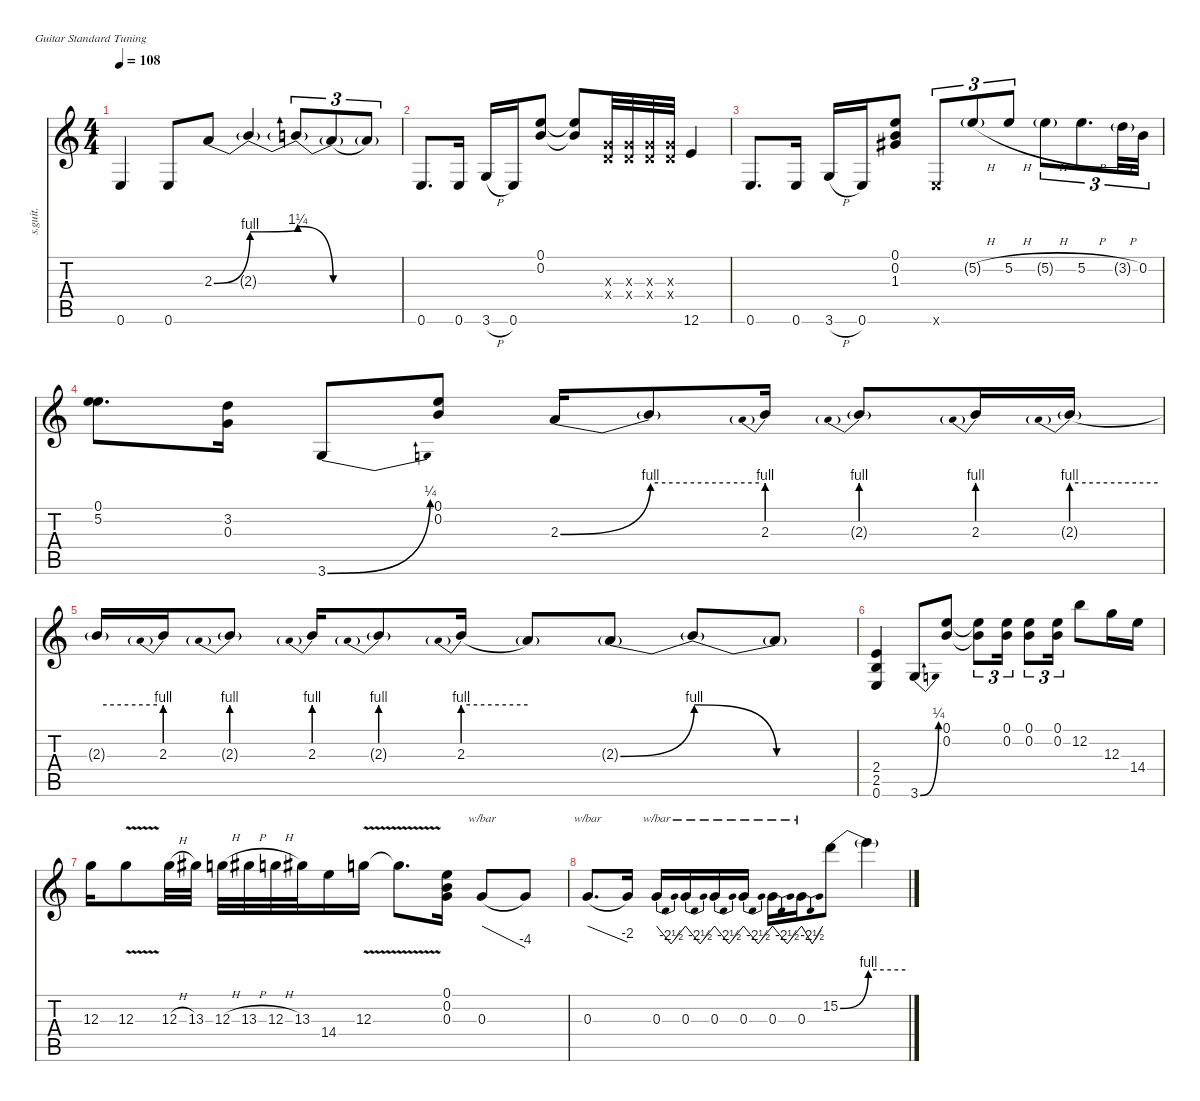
\defaultSystemsLayout 4
\hideDynamics
\bracketExtendMode nobrackets
\otherSystemsTrackNameOrientation horizontal
\track ("Overdub" "s.guit.") {instrument acousticguitarsteel}
\staff {score tabs}
\tuning (E4 B3 G3 D3 A2 E2)
\ts (4 4)
\tempo 108
\clef g2
\ks c
0.6.4{dy f beam Up} 0.6.8{beam Up} 2.3{be (bend 0 0 60 4)}.8{beam Up} 2.3{be (bend 0 4 60 5) t}.4{beam Up} 2.3{be (release 0 5 60 0) t}.8{tu (3 2) beam Up} 2.3{be (hold 0 0 60 0) t}.8{tu (3 2) beam Up} 2.3{be (hold 0 0 60 0) t}.8{tu (3 2) beam Up} |
0.6.8{d beam Up} 0.6.16{beam Up} 3.6{h}.16{beam Up} 0.6.16{beam Up} (0.1 0.2).8{beam Up} (0.1{t} 0.2{t}).8{beam Up} (0.3{x} 0.4{x}).32{beam Up} (0.3{x} 0.4{x}).32{beam Up} (0.3{x} 0.4{x}).32{beam Up} (0.3{x} 0.4{x}).32{beam Up} 12.6.4{beam Up} |
0.6.8{d instrument choiraahs beam Up} 0.6.16{beam Up} 3.6{h}.16{beam Up} 0.6.16{beam Up} (0.1 0.2 1.3{acc #}).8{beam Up} 0.6{x}.8{tu (3 2) beam Up} 5.2{h g}.8{tu (3 2) dy mf beam Up} 5.2{h}.8{tu (3 2) dy ff beam Up} 5.2{h g}.8{tu (3 2) dy mf beam Down} 5.2{h}.8{d tu (3 2) dy ff beam Down} 3.2{h g}.32{tu (3 2) dy mf beam Down} 0.2.32{tu (3 2) dy f beam Down} |
(0.1 5.2).8{d instrument fretlessbass instrument choiraahs beam Down} (3.2 0.3).16{beam Down} 3.6{be (bend 0 0 30 1)}.8{beam Up} (0.1 0.2).8{beam Up} 2.3{be (bend 0 0 60 4)}.16{beam Up} 2.3{be (hold 0 4 60 4) t}.8{beam Up} 2.3{be (prebend 0 4 60 4)}.16{dy ff beam Up} 2.3{be (prebend 0 4 60 4) g}.8{dy mf beam Up} 2.3{be (prebend 0 4 60 4)}.16{dy ff beam Up} 2.3{be (prebend 0 4 60 4) g}.16{dy mf beam Up} |
2.3{be (hold 0 4 60 4) t}.16{dy f beam Up} 2.3{be (prebend 0 4 60 4)}.16{dy ff beam Up} 2.3{be (prebend 0 4 60 4) g}.8{dy mf beam Up} 2.3{be (prebend 0 4 60 4)}.16{dy ff beam Up} 2.3{be (prebend 0 4 60 4) g}.8{dy mf beam Up} 2.3{be (prebend 0 4 60 4)}.16{dy ff beam Up} 2.3{be (hold 0 0 60 0) t}.8{dy f beam Up} 2.3{be (bend 0 0 60 4) g}.8{dy mf beam Up} 2.3{be (release 0 4 60 0) t}.8{dy f beam Up} 2.3{be (hold 0 0 60 0) t}.8{beam Up} |
(2.4 2.5 0.6).4{dy ff instrument fretlessbass beam Up} 3.6{be (bend 0 0 30 1)}.8{dy f beam Up} (0.1 0.2).8{dy ff beam Up} (0.1{t} 0.2{t}).8{tu (3 2) dy f beam Down} (0.1 0.2).16{tu (3 2) beam Down} (0.1 0.2).8{tu (3 2) beam Down} (0.1 0.2).16{tu (3 2) beam Down} 12.2.8{beam Down} 12.3.16{beam Down} 14.4.16{beam Down} |
12.3.16{beam Down} 12.3{v}.8{beam Down} 12.3{h}.32{beam Down} 13.3{acc #}.32{beam Down} 12.3{h}.32{beam Down} 13.3{h acc #}.32{beam Down} 12.3{h}.32{beam Down} 13.3{acc #}.32{beam Down} 14.4.16{beam Down} 12.3{v}.16{beam Down} 12.3{v t}.8{d beam Down} (0.1 0.2 0.3).16{dy mf beam Down} 0.3.8{tbe (dive default 0 0 60 -16) dy ff beam Up} 0.3{t}.8{dy f beam Up} |
0.3.8{d tbe (dive default 0 0 60 -8) beam Up} 0.3{t}.16{beam Up} 0.3.16{tbe (dip default 0 0 30 -10 60 0) beam Up} 0.3.16{tbe (dip default 0 0 30 -10 60 0) beam Up} 0.3.16{tbe (dip default 0 0 30 -10 60 0) beam Up} 0.3.16{tbe (dip default 0 0 30 -10 60 0) beam Up} 0.3.16{tbe (dip default 0 0 30 -10 60 0) beam Down} 0.3.16{tbe (dip default 0 0 30 -10 60 0) beam Down} 15.2{be (bend 0 0 60 4)}.8{beam Down} 15.2{be (hold 0 4 60 4) t}.4{beam Down}
